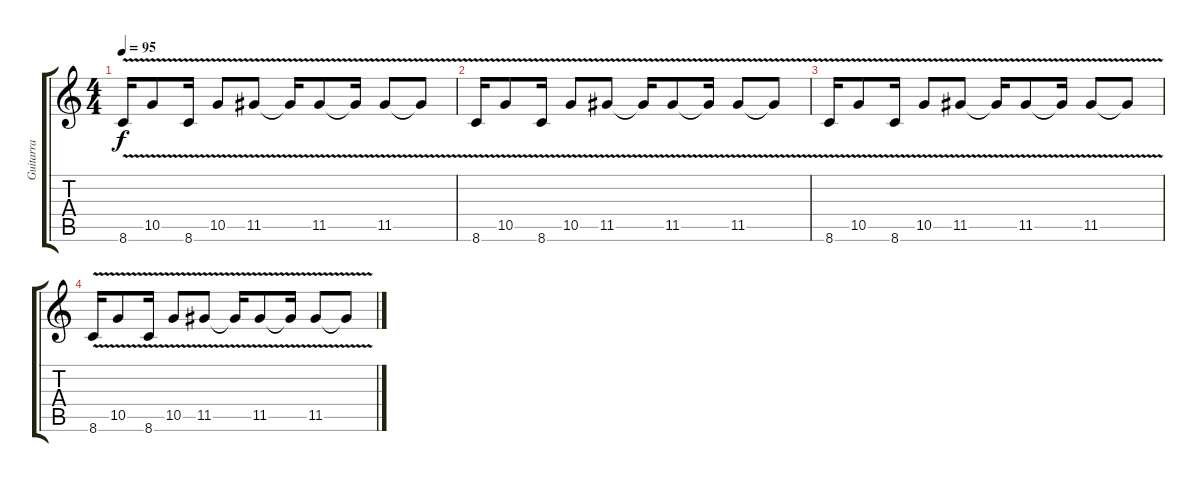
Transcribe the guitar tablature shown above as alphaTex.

\track ("Guitarra" "Guitarra") {instrument distortionguitar}
\staff {score tabs}
\tuning (E4 B3 G3 D3 A2 E2) {hide}
\ts (4 4)
\tempo 95
\clef g2
\ks c
8.6{v}.16{dy f volume 0} 10.5{v}.8 8.6{v}.16 10.5{v}.8 11.5{v}.8 11.5{t}.16 11.5{v}.8 11.5{t}.16 11.5{v}.8 11.5{t}.8 |
8.6{v}.16 10.5{v}.8 8.6{v}.16 10.5{v}.8 11.5{v}.8 11.5{t}.16 11.5{v}.8 11.5{t}.16 11.5{v}.8 11.5{t}.8 |
8.6{v}.16 10.5{v}.8 8.6{v}.16 10.5{v}.8 11.5{v}.8 11.5{t}.16 11.5{v}.8 11.5{t}.16 11.5{v}.8 11.5{t}.8 |
8.6{v}.16 10.5{v}.8 8.6{v}.16 10.5{v}.8 11.5{v}.8 11.5{t}.16 11.5{v}.8 11.5{t}.16 11.5{v}.8 11.5{t}.8
